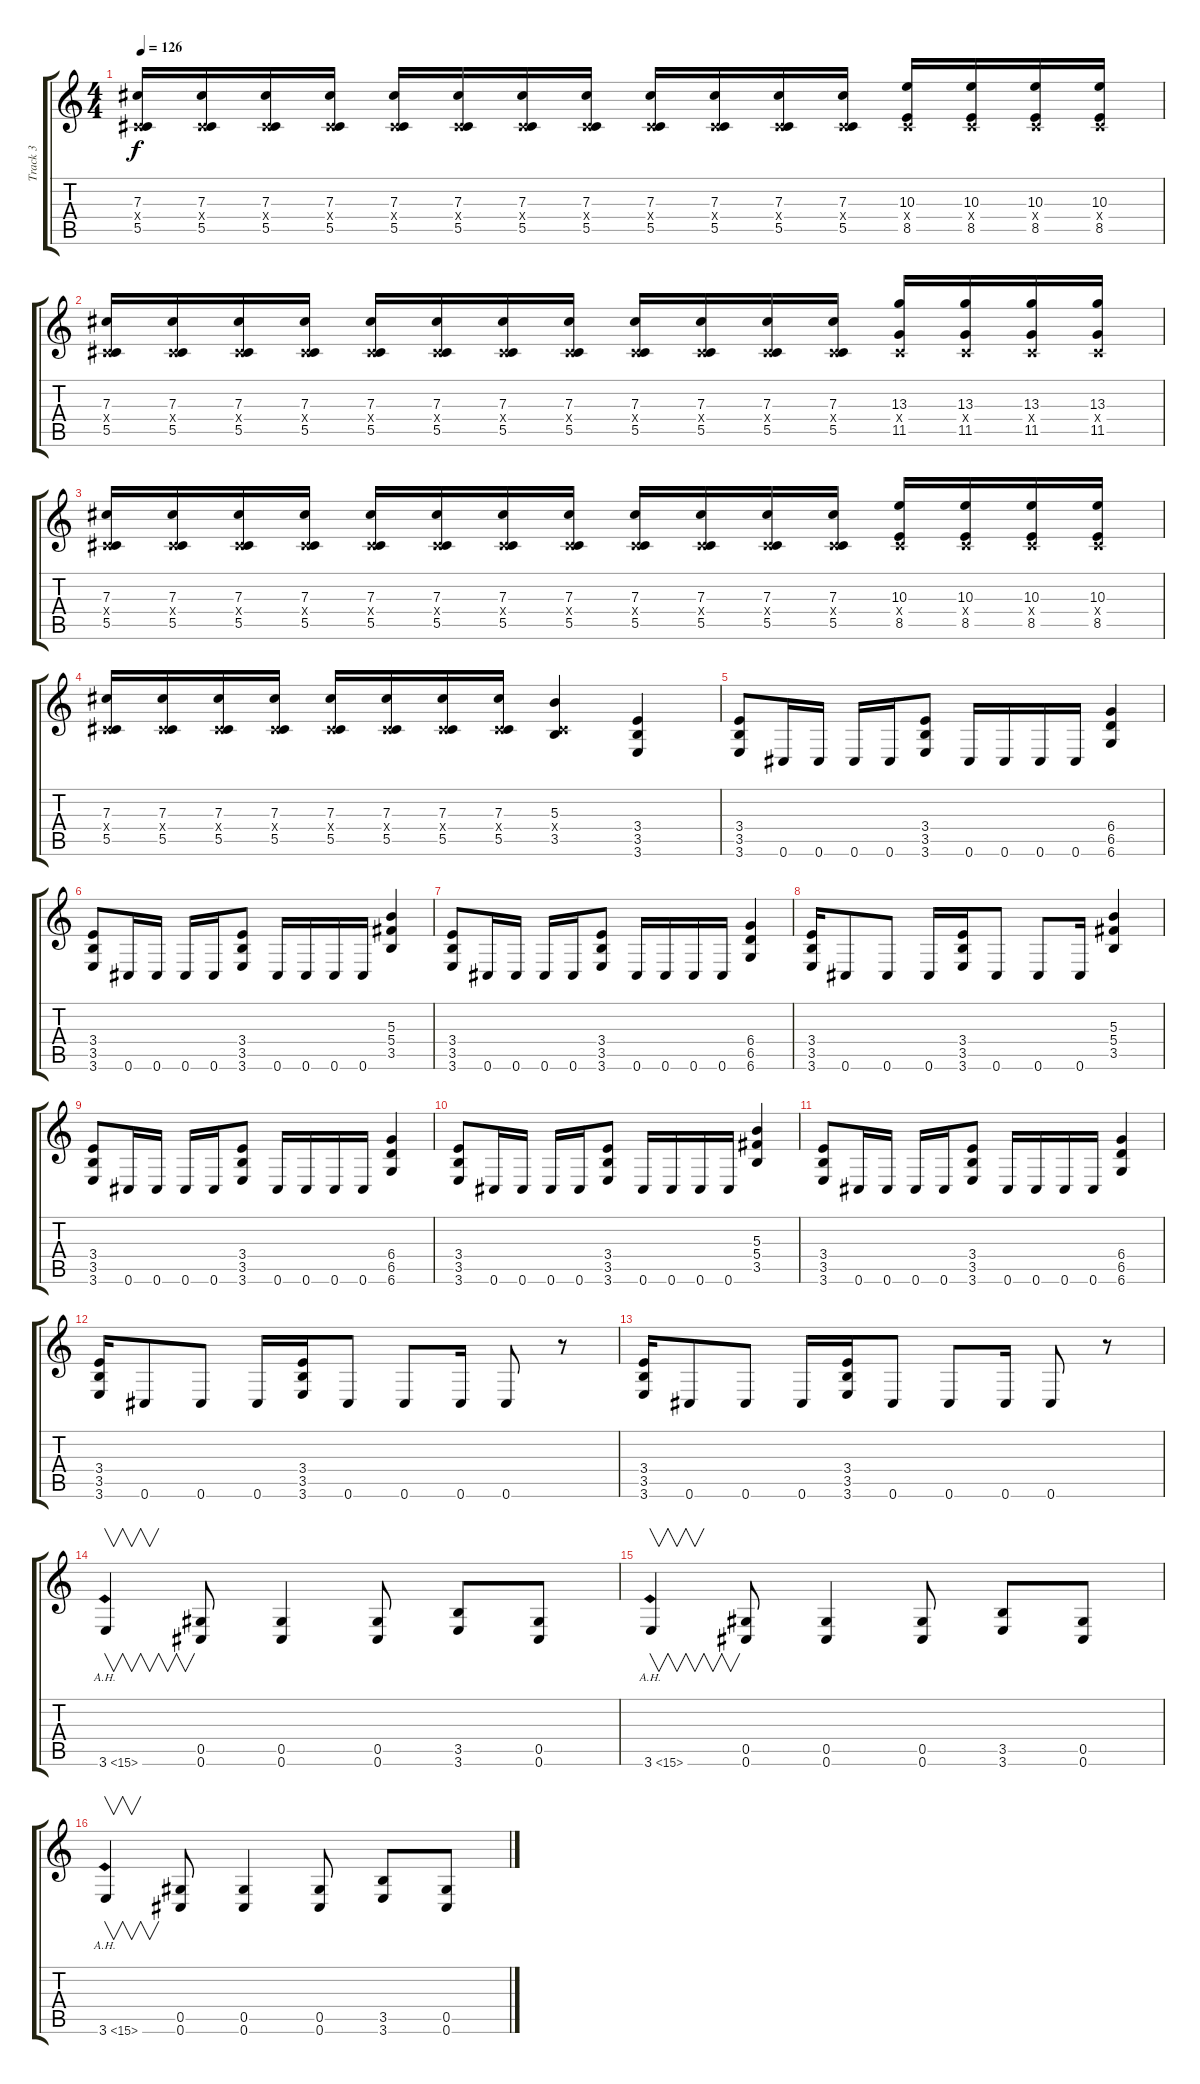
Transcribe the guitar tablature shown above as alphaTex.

\track ("Track 3" "Track 3") {instrument distortionguitar}
\staff {score tabs}
\tuning (Eb4 Bb3 Gb3 Db3 Ab2 Db2) {hide}
\ts (4 4)
\tempo 126
\clef g2
\ks c
(7.3 0.4{x} 5.5).16{dy f} (7.3 0.4{x} 5.5).16 (7.3 0.4{x} 5.5).16 (7.3 0.4{x} 5.5).16 (7.3 0.4{x} 5.5).16 (7.3 0.4{x} 5.5).16 (7.3 0.4{x} 5.5).16 (7.3 0.4{x} 5.5).16 (7.3 0.4{x} 5.5).16 (7.3 0.4{x} 5.5).16 (7.3 0.4{x} 5.5).16 (7.3 0.4{x} 5.5).16 (10.3 0.4{x} 8.5).16 (10.3 0.4{x} 8.5).16 (10.3 0.4{x} 8.5).16 (10.3 0.4{x} 8.5).16 |
(7.3 0.4{x} 5.5).16 (7.3 0.4{x} 5.5).16 (7.3 0.4{x} 5.5).16 (7.3 0.4{x} 5.5).16 (7.3 0.4{x} 5.5).16 (7.3 0.4{x} 5.5).16 (7.3 0.4{x} 5.5).16 (7.3 0.4{x} 5.5).16 (7.3 0.4{x} 5.5).16 (7.3 0.4{x} 5.5).16 (7.3 0.4{x} 5.5).16 (7.3 0.4{x} 5.5).16 (13.3 0.4{x} 11.5).16 (13.3 0.4{x} 11.5).16 (13.3 0.4{x} 11.5).16 (13.3 0.4{x} 11.5).16 |
(7.3 0.4{x} 5.5).16 (7.3 0.4{x} 5.5).16 (7.3 0.4{x} 5.5).16 (7.3 0.4{x} 5.5).16 (7.3 0.4{x} 5.5).16 (7.3 0.4{x} 5.5).16 (7.3 0.4{x} 5.5).16 (7.3 0.4{x} 5.5).16 (7.3 0.4{x} 5.5).16 (7.3 0.4{x} 5.5).16 (7.3 0.4{x} 5.5).16 (7.3 0.4{x} 5.5).16 (10.3 0.4{x} 8.5).16 (10.3 0.4{x} 8.5).16 (10.3 0.4{x} 8.5).16 (10.3 0.4{x} 8.5).16 |
(7.3 0.4{x} 5.5).16 (7.3 0.4{x} 5.5).16 (7.3 0.4{x} 5.5).16 (7.3 0.4{x} 5.5).16 (7.3 0.4{x} 5.5).16 (7.3 0.4{x} 5.5).16 (7.3 0.4{x} 5.5).16 (7.3 0.4{x} 5.5).16 (5.3 0.4{x} 3.5).4 (3.4 3.5 3.6).4 |
(3.4 3.5 3.6).8 0.6.16 0.6.16 0.6.16 0.6.16 (3.4 3.5 3.6).8 0.6.16 0.6.16 0.6.16 0.6.16 (6.4 6.5 6.6).4 |
(3.4 3.5 3.6).8 0.6.16 0.6.16 0.6.16 0.6.16 (3.4 3.5 3.6).8 0.6.16 0.6.16 0.6.16 0.6.16 (5.3 5.4 3.5).4 |
(3.4 3.5 3.6).8 0.6.16 0.6.16 0.6.16 0.6.16 (3.4 3.5 3.6).8 0.6.16 0.6.16 0.6.16 0.6.16 (6.4 6.5 6.6).4 |
(3.4 3.5 3.6).16 0.6.8 0.6.8 0.6.16 (3.4 3.5 3.6).16 0.6.8 0.6.8 0.6.16 (5.3 5.4 3.5).4 |
(3.4 3.5 3.6).8 0.6.16 0.6.16 0.6.16 0.6.16 (3.4 3.5 3.6).8 0.6.16 0.6.16 0.6.16 0.6.16 (6.4 6.5 6.6).4 |
(3.4 3.5 3.6).8 0.6.16 0.6.16 0.6.16 0.6.16 (3.4 3.5 3.6).8 0.6.16 0.6.16 0.6.16 0.6.16 (5.3 5.4 3.5).4 |
(3.4 3.5 3.6).8 0.6.16 0.6.16 0.6.16 0.6.16 (3.4 3.5 3.6).8 0.6.16 0.6.16 0.6.16 0.6.16 (6.4 6.5 6.6).4 |
(3.4 3.5 3.6).16 0.6.8 0.6.8 0.6.16 (3.4 3.5 3.6).16 0.6.8 0.6.8 0.6.16 0.6.8 r.8 |
(3.4 3.5 3.6).16 0.6.8 0.6.8 0.6.16 (3.4 3.5 3.6).16 0.6.8 0.6.8 0.6.16 0.6.8 r.8 |
3.6{ah 12}.4{v} (0.5 0.6).8 (0.5 0.6).4 (0.5 0.6).8 (3.5 3.6).8 (0.5 0.6).8 |
3.6{ah 12}.4{v} (0.5 0.6).8 (0.5 0.6).4 (0.5 0.6).8 (3.5 3.6).8 (0.5 0.6).8 |
3.6{ah 12}.4{v} (0.5 0.6).8 (0.5 0.6).4 (0.5 0.6).8 (3.5 3.6).8 (0.5 0.6).8
